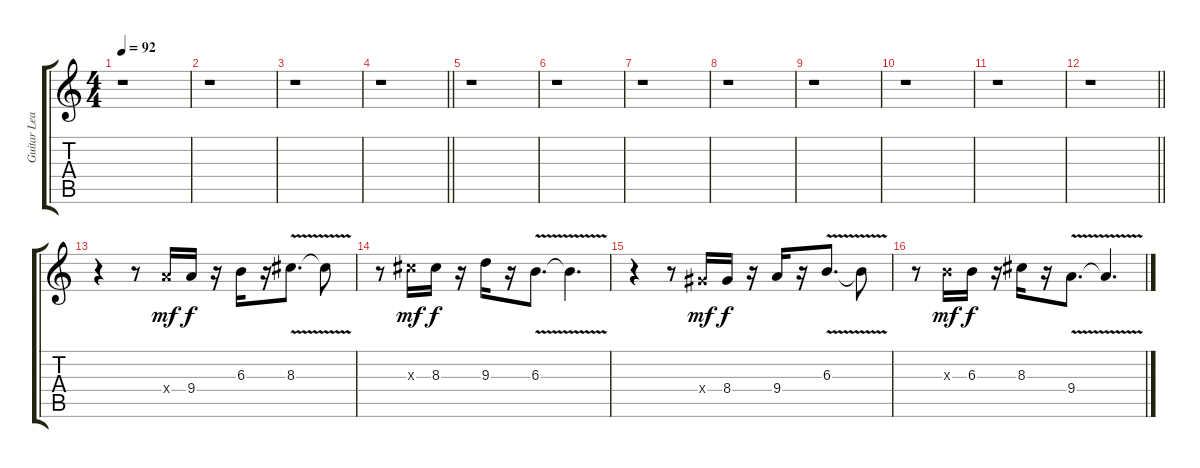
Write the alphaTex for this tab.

\track ("Guitar Lead" "Guitar Lea") {instrument distortionguitar}
\staff {score tabs}
\tuning (D4 A3 F3 C3 G2 D2) {hide}
\ts (4 4)
\tempo 92
\clef g2
\ks aminor
r.1{dy mf} |
r.1 |
r.1 |
\barLineRight lightlight
r.1 |
r.1 |
r.1 |
r.1 |
r.1 |
r.1 |
r.1 |
r.1 |
\barLineRight lightlight
r.1 |
r.4 r.8 9.4{x}.16 9.4.16{dy f} r.16 6.3.16 r.16 8.3{v}.8{d} 8.3{t}.8 |
r.8 8.3{x}.16{dy mf} 8.3.16{dy f} r.16 9.3.16 r.16 6.3{v}.8{d} 6.3{t}.4{d} |
r.4 r.8 8.4{x}.16{dy mf} 8.4.16{dy f} r.16 9.4.16 r.16 6.3{v}.8{d} 6.3{t}.8 |
r.8 6.3{x}.16{dy mf} 6.3.16{dy f} r.16 8.3.16 r.16 9.4{v}.8{d} 9.4{t}.4{d}
